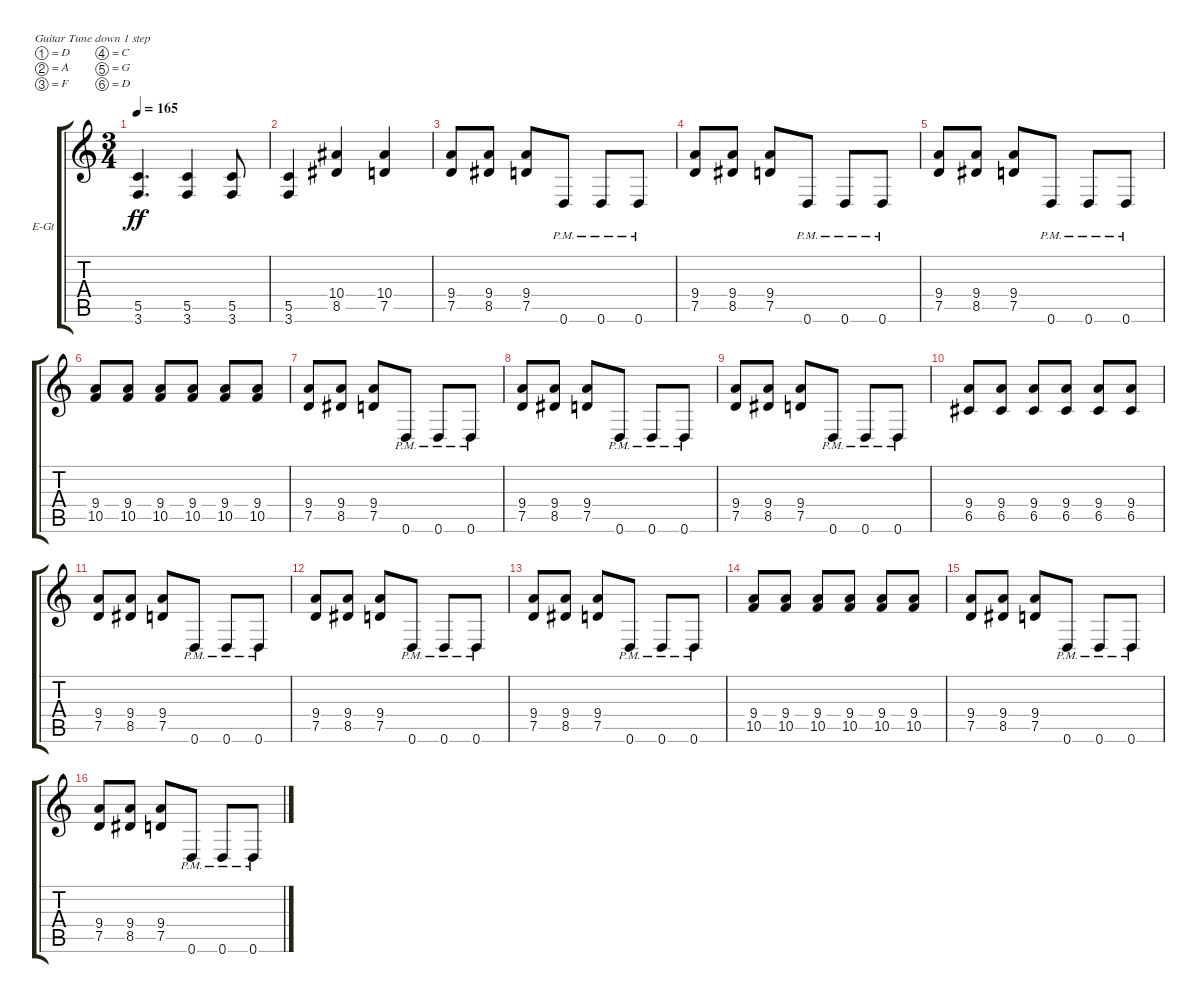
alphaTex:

\bracketExtendMode groupsimilarinstruments
\firstSystemTrackNameOrientation horizontal
\otherSystemsTrackNameOrientation horizontal
\track ("Electric Guitar 1" "E-Gt") {instrument distortionguitar}
\staff {score tabs}
\tuning (D4 A3 F3 C3 G2 D2)
\ts (3 4)
\tempo 165
\clef g2
\ks c
(3.6 5.5).4{d dy ff} (3.6 5.5).4 (3.6 5.5).8 |
(3.6 5.5).4 (8.5 10.4).4 (7.5 10.4).4 |
(7.5 9.4).8 (8.5 9.4).8 (7.5 9.4).8 0.6{pm}.8 0.6{pm}.8 0.6{pm}.8 |
(7.5 9.4).8 (8.5 9.4).8 (7.5 9.4).8 0.6{pm}.8 0.6{pm}.8 0.6{pm}.8 |
(7.5 9.4).8 (8.5 9.4).8 (7.5 9.4).8 0.6{pm}.8 0.6{pm}.8 0.6{pm}.8 |
(9.4 10.5).8 (10.5 9.4).8 (10.5 9.4).8 (10.5 9.4).8 (10.5 9.4).8 (10.5 9.4).8 |
(7.5 9.4).8 (8.5 9.4).8 (7.5 9.4).8 0.6{pm}.8 0.6{pm}.8 0.6{pm}.8 |
(7.5 9.4).8 (8.5 9.4).8 (7.5 9.4).8 0.6{pm}.8 0.6{pm}.8 0.6{pm}.8 |
(7.5 9.4).8 (8.5 9.4).8 (7.5 9.4).8 0.6{pm}.8 0.6{pm}.8 0.6{pm}.8 |
(9.4 6.5).8 (6.5 9.4).8 (6.5 9.4).8 (6.5 9.4).8 (6.5 9.4).8 (6.5 9.4).8 |
(7.5 9.4).8 (8.5 9.4).8 (7.5 9.4).8 0.6{pm}.8 0.6{pm}.8 0.6{pm}.8 |
(7.5 9.4).8 (8.5 9.4).8 (7.5 9.4).8 0.6{pm}.8 0.6{pm}.8 0.6{pm}.8 |
(7.5 9.4).8 (8.5 9.4).8 (7.5 9.4).8 0.6{pm}.8 0.6{pm}.8 0.6{pm}.8 |
(9.4 10.5).8 (10.5 9.4).8 (10.5 9.4).8 (10.5 9.4).8 (10.5 9.4).8 (10.5 9.4).8 |
(7.5 9.4).8 (8.5 9.4).8 (7.5 9.4).8 0.6{pm}.8 0.6{pm}.8 0.6{pm}.8 |
(7.5 9.4).8 (8.5 9.4).8 (7.5 9.4).8 0.6{pm}.8 0.6{pm}.8 0.6{pm}.8
